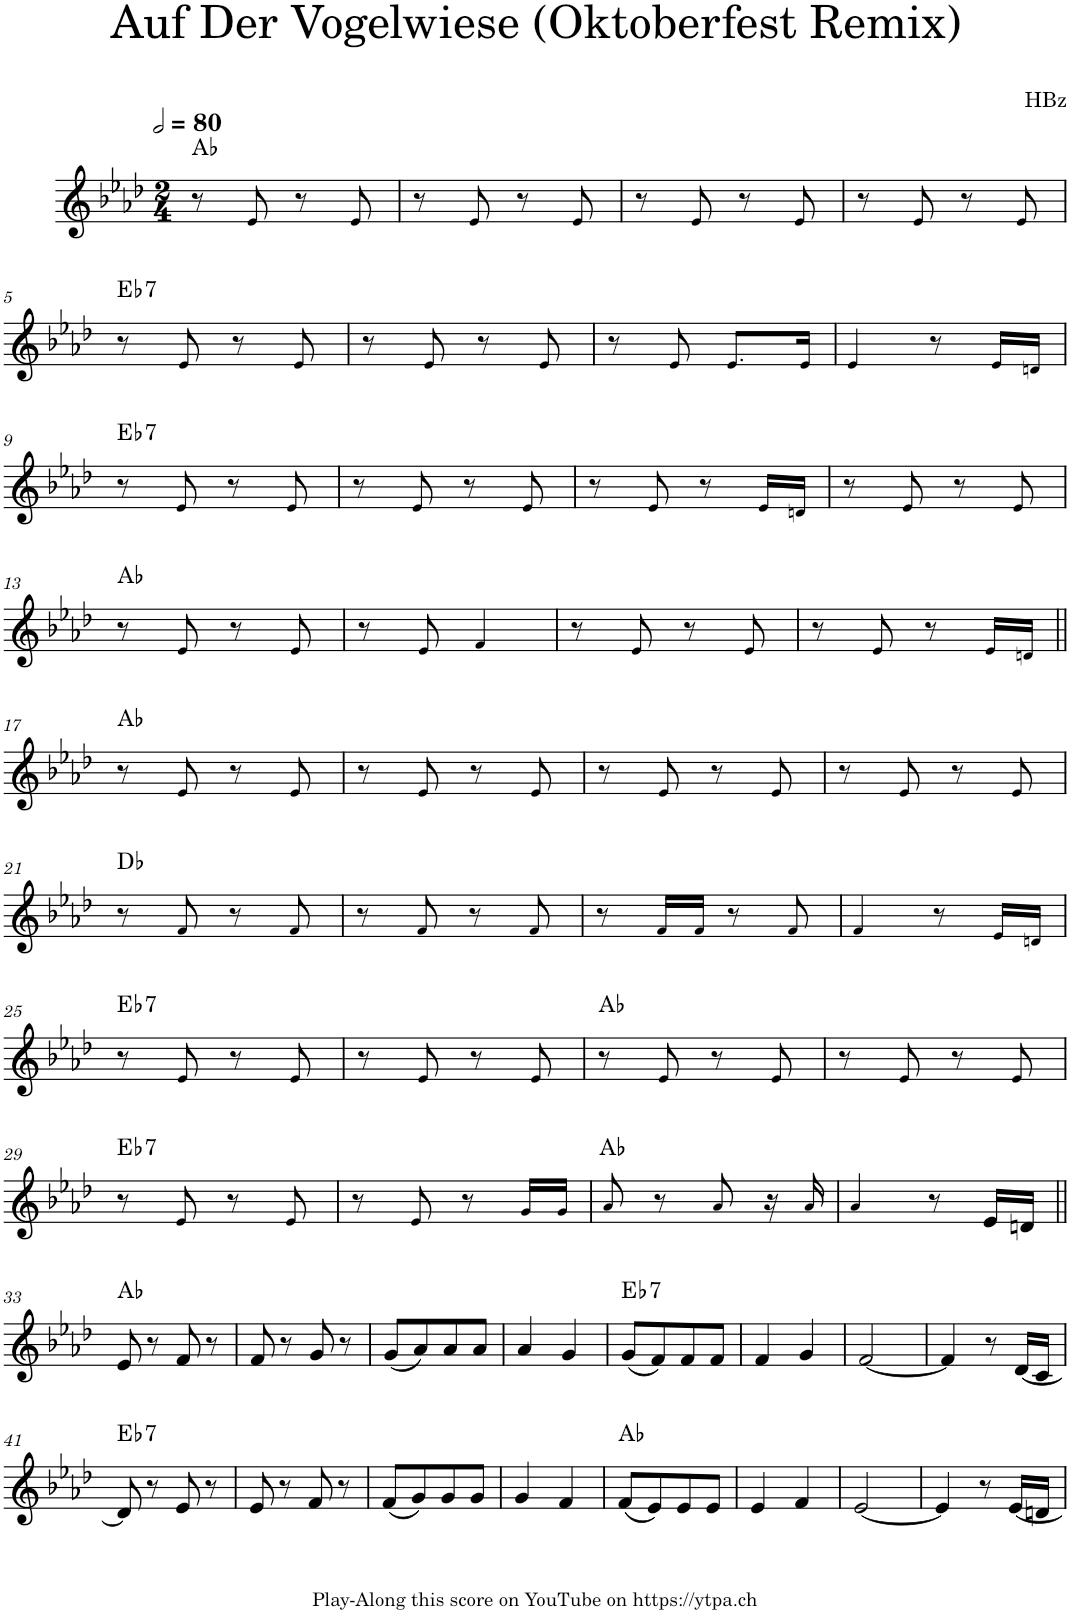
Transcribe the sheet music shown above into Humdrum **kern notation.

**kern	**harte
*part1	*part1
*staff1	*
*I"Piano	*
*I'Pno.	*
*clefG2	*
*k[b-e-a-d-]	*
*M2/4	*
*MM160	*
=1	=1
8r	Ab:maj
8e-!/	.
8r	.
8e-!/	.
=2	=2
8r	.
8e-!/	.
8r	.
8e-!/	.
=3	=3
8r	.
8e-!/	.
8r	.
8e-!/	.
=4	=4
8r	.
8e-!/	.
8r	.
8e-!/	.
!!LO:LB:g=z
=5	=5
!	!LO:H:kt=7
8r	Eb:7
8e-!/	.
8r	.
8e-!/	.
=6	=6
8r	.
8e-!/	.
8r	.
8e-!/	.
=7	=7
8r	.
8e-!/	.
8.e-!/L	.
16e-!/Jk	.
=8	=8
4e-!/	.
8r	.
16e-!/LL	.
16dn!/JJ	.
!!LO:LB:g=z
=9	=9
!	!LO:H:kt=7
8r	Eb:7
8e-!/	.
8r	.
8e-!/	.
=10	=10
8r	.
8e-!/	.
8r	.
8e-!/	.
=11	=11
8r	.
8e-!/	.
8r	.
16e-!/LL	.
16dn!/JJ	.
=12	=12
8r	.
8e-!/	.
8r	.
8e-!/	.
!!LO:LB:g=z
=13	=13
8r	Ab:maj
8e-!/	.
8r	.
8e-!/	.
=14	=14
8r	.
8e-!/	.
4f!/	.
=15	=15
8r	.
8e-!/	.
8r	.
8e-!/	.
=16	=16
8r	.
8e-!/	.
8r	.
16e-!/LL	.
16dn!/JJ	.
!!LO:LB:g=z
=17||	=17||
8r	Ab:maj
8e-!/	.
8r	.
8e-!/	.
=18	=18
8r	.
8e-!/	.
8r	.
8e-!/	.
=19	=19
8r	.
8e-!/	.
8r	.
8e-!/	.
=20	=20
8r	.
8e-!/	.
8r	.
8e-!/	.
!!LO:LB:g=z
=21	=21
8r	Db:maj
8f!/	.
8r	.
8f!/	.
=22	=22
8r	.
8f!/	.
8r	.
8f!/	.
=23	=23
8r	.
16f!/LL	.
16f!/JJ	.
8r	.
8f!/	.
=24	=24
4f!/	.
8r	.
16e-!/LL	.
16dn!/JJ	.
!!LO:LB:g=z
=25	=25
!	!LO:H:kt=7
8r	Eb:7
8e-!/	.
8r	.
8e-!/	.
=26	=26
8r	.
8e-!/	.
8r	.
8e-!/	.
=27	=27
8r	Ab:maj
8e-!/	.
8r	.
8e-!/	.
=28	=28
8r	.
8e-!/	.
8r	.
8e-!/	.
!!LO:LB:g=z
=29	=29
!	!LO:H:kt=7
8r	Eb:7
8e-!/	.
8r	.
8e-!/	.
=30	=30
8r	.
8e-!/	.
8r	.
16g!/LL	.
16g!/JJ	.
=31	=31
8a-!/	Ab:maj
8r	.
8a-!/	.
16r	.
16a-!/	.
=32	=32
4a-!/	.
8r	.
16e-/LL	.
16dn/JJ	.
!!LO:LB:g=z
=33||	=33||
8e-/	Ab:maj
8r	.
8f/	.
8r	.
=34	=34
8f/	.
8r	.
8g/	.
8r	.
=35	=35
(8g/L	.
8a-/)	.
8a-/	.
8a-/J	.
=36	=36
4a-/	.
4g/	.
=37	=37
!	!LO:H:kt=7
(8g/L	Eb:7
8f/)	.
8f/	.
8f/J	.
=38	=38
4f/	.
4g/	.
=39	=39
[2f/	.
=40	=40
4f/]	.
8r	.
[16d-/LL	.
16c/JJ	.
!!LO:LB:g=z
=41	=41
!	!LO:H:kt=7
8d-/]	Eb:7
8r	.
8e-/	.
8r	.
=42	=42
8e-/	.
8r	.
8f/	.
8r	.
=43	=43
(8f/L	.
8g/)	.
8g/	.
8g/J	.
=44	=44
4g/	.
4f/	.
=45	=45
(8f/L	Ab:maj
8e-/)	.
8e-/	.
8e-/J	.
=46	=46
4e-/	.
4f/	.
=47	=47
[2e-/	.
=48	=48
4e-/]	.
8r	.
[16e-/LL	.
16dn/JJ	.
=	=
*-	*-
